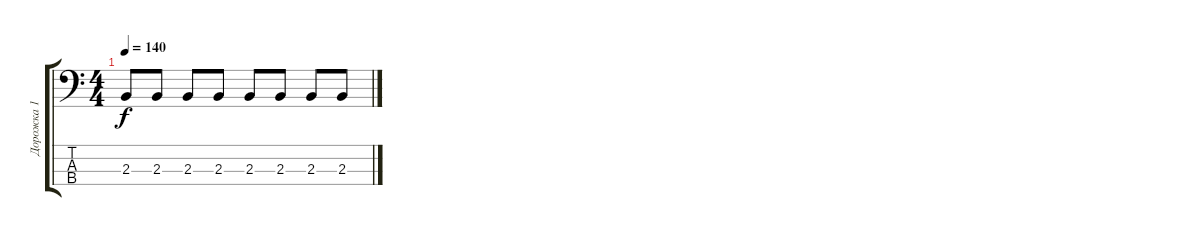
\track ("Дорожка 1" "Дорожка 1") {instrument electricbasspick}
\staff {score tabs}
\tuning (G2 D2 A1 E1) {hide}
\ts (4 4)
\tempo 140
\clef f4
\ks c
2.3.8{dy f} 2.3.8 2.3.8 2.3.8 2.3.8 2.3.8 2.3.8 2.3.8
